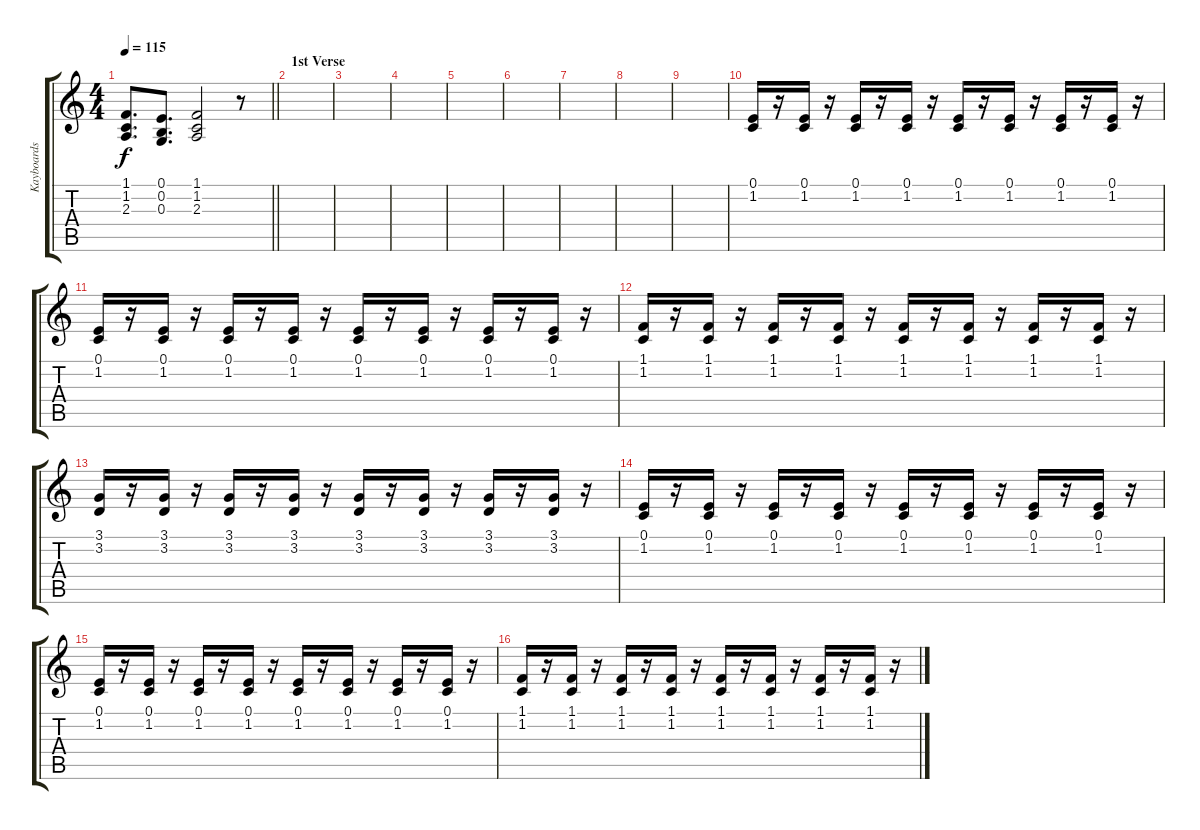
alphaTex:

\track ("Kayboards" "Kayboards") {instrument brightacousticpiano}
\staff {score tabs}
\tuning (E4 B3 G3 D3 A2 E2) {hide}
\ts (4 4)
\tempo 115
\clef g2
\barLineRight lightlight
\ks c
(1.1 1.2 2.3).8{d dy f} (0.1 0.2 0.3).8{d} (1.1 1.2 2.3).2 r.8 |
\section ("" "1st Verse")
|
|
|
|
|
|
|
|
(0.1 1.2).16 r.16 (0.1 1.2).16 r.16 (0.1 1.2).16 r.16 (0.1 1.2).16 r.16 (0.1 1.2).16 r.16 (0.1 1.2).16 r.16 (0.1 1.2).16 r.16 (0.1 1.2).16 r.16 |
(0.1 1.2).16 r.16 (0.1 1.2).16 r.16 (0.1 1.2).16 r.16 (0.1 1.2).16 r.16 (0.1 1.2).16 r.16 (0.1 1.2).16 r.16 (0.1 1.2).16 r.16 (0.1 1.2).16 r.16 |
(1.1 1.2).16 r.16 (1.1 1.2).16 r.16 (1.1 1.2).16 r.16 (1.1 1.2).16 r.16 (1.1 1.2).16 r.16 (1.1 1.2).16 r.16 (1.1 1.2).16 r.16 (1.1 1.2).16 r.16 |
(3.1 3.2).16 r.16 (3.1 3.2).16 r.16 (3.1 3.2).16 r.16 (3.1 3.2).16 r.16 (3.1 3.2).16 r.16 (3.1 3.2).16 r.16 (3.1 3.2).16 r.16 (3.1 3.2).16 r.16 |
(0.1 1.2).16 r.16 (0.1 1.2).16 r.16 (0.1 1.2).16 r.16 (0.1 1.2).16 r.16 (0.1 1.2).16 r.16 (0.1 1.2).16 r.16 (0.1 1.2).16 r.16 (0.1 1.2).16 r.16 |
(0.1 1.2).16 r.16 (0.1 1.2).16 r.16 (0.1 1.2).16 r.16 (0.1 1.2).16 r.16 (0.1 1.2).16 r.16 (0.1 1.2).16 r.16 (0.1 1.2).16 r.16 (0.1 1.2).16 r.16 |
(1.1 1.2).16 r.16 (1.1 1.2).16 r.16 (1.1 1.2).16 r.16 (1.1 1.2).16 r.16 (1.1 1.2).16 r.16 (1.1 1.2).16 r.16 (1.1 1.2).16 r.16 (1.1 1.2).16 r.16
